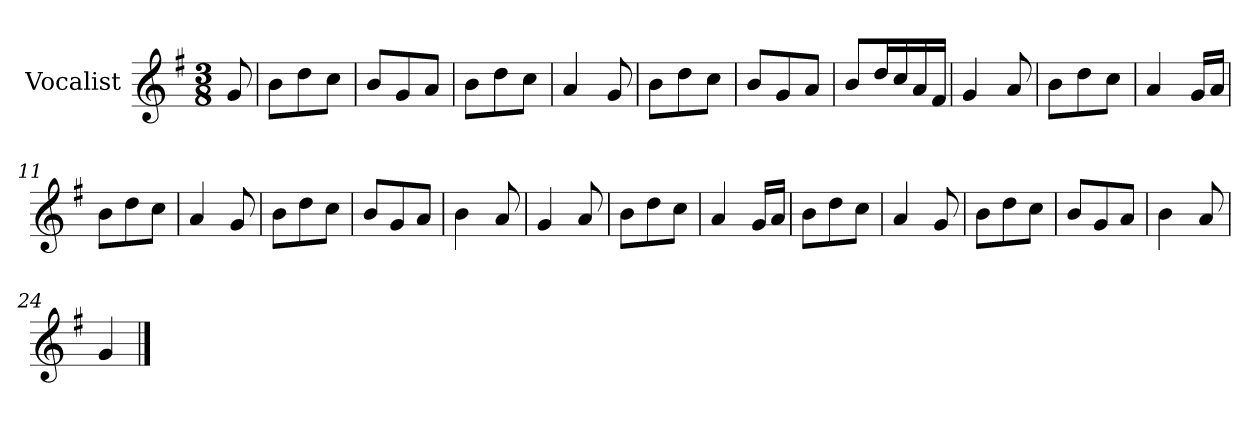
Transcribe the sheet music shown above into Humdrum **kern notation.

**kern
*part1
*staff1
*I"Vocalist
*k[f#]
*G:
*M3/8
=
8g
=1
8bL
8dd
8ccJ
=2
8bL
8g
8aJ
=3
8bL
8dd
8ccJ
=4
4a
8g
=5
8bL
8dd
8ccJ
=6
8bL
8g
8aJ
=7
8bL
16ddL
16cc
16a
16f#JJ
=8
4g
8a
=9
8bL
8dd
8ccJ
=10
4a
16gLL
16aJJ
=11
8bL
8dd
8ccJ
=12
4a
8g
=13
8bL
8dd
8ccJ
=14
8bL
8g
8aJ
=15
4b
8a
=16
4g
8a
=17
8bL
8dd
8ccJ
=18
4a
16gLL
16aJJ
=19
8bL
8dd
8ccJ
=20
4a
8g
=21
8bL
8dd
8ccJ
=22
8bL
8g
8aJ
=23
4b
8a
=24
4g
==
*-
